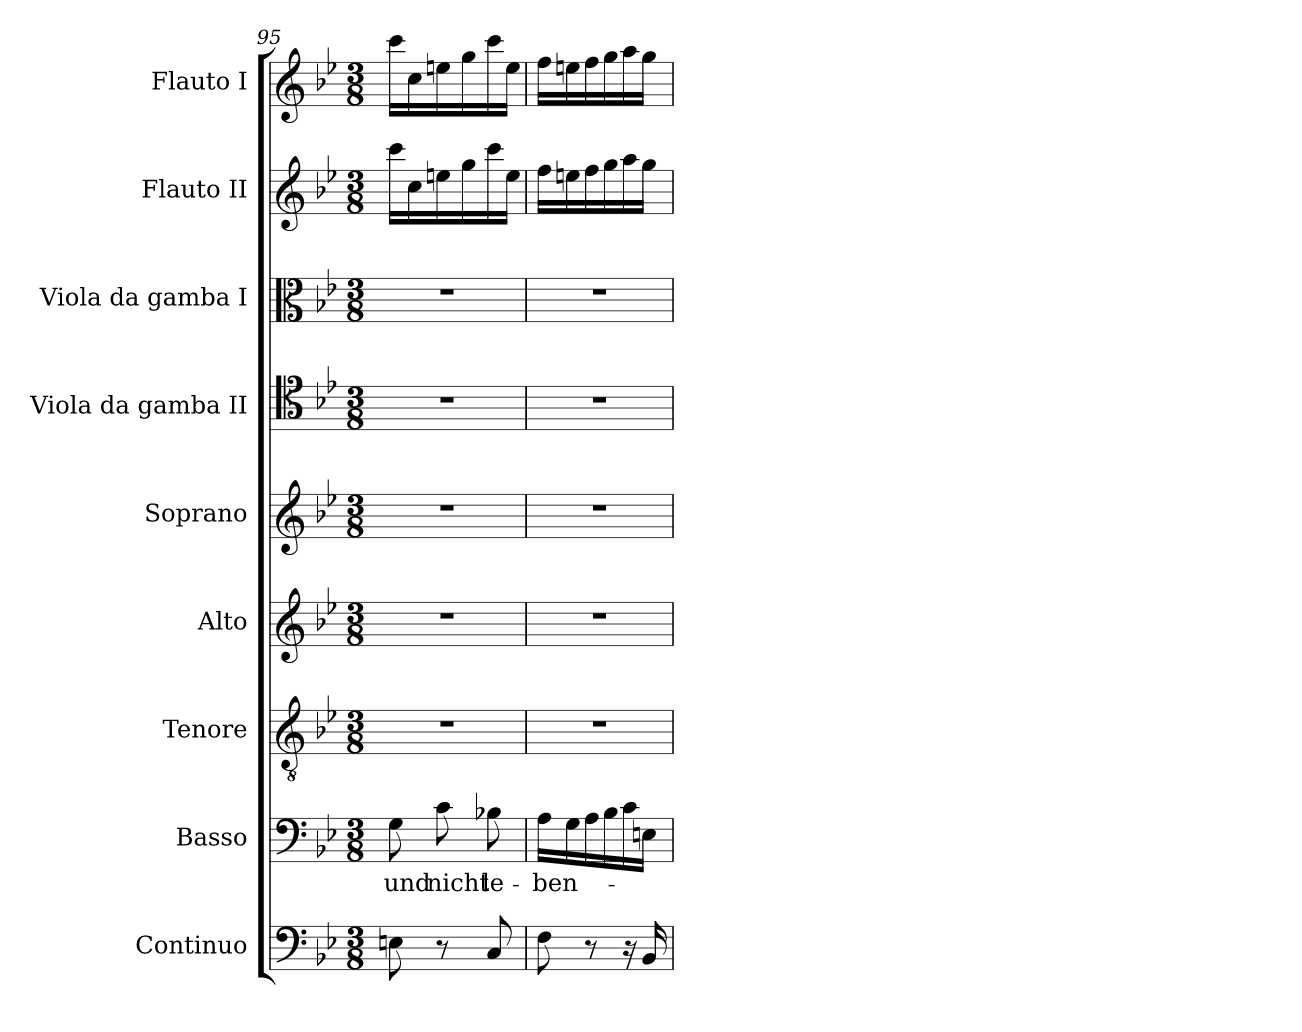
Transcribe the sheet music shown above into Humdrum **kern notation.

**kern	**kern	**text	**kern	**kern	**kern	**kern	**kern	**kern	**kern
*part9	*part8	*part8	*part7	*part6	*part5	*part4	*part3	*part2	*part1
*staff9	*staff8	*staff8	*staff7	*staff6	*staff5	*staff4	*staff3	*staff2	*staff1
*I"Continuo	*I"Basso	*	*I"Tenore	*I"Alto	*I"Soprano	*I"Viola da gamba II	*I"Viola da gamba I	*I"Flauto II	*I"Flauto I
!!LO:LB:g=z
*clefF4	*clefF4	*	*clefGv2	*clefG2	*clefG2	*clefC4	*clefC3	*clefG2	*clefG2
*	*	*	*ITrd7c12	*	*	*	*	*	*
*k[b-e-]	*k[b-e-]	*	*k[b-e-]	*k[b-e-]	*k[b-e-]	*k[b-e-]	*k[b-e-]	*k[b-e-]	*k[b-e-]
*B-:	*B-:	*	*B-:	*B-:	*B-:	*B-:	*B-:	*B-:	*B-:
*M3/8	*M3/8	*	*M3/8	*M3/8	*M3/8	*M3/8	*M3/8	*M3/8	*M3/8
=95	=95	=95	=95	=95	=95	=95	=95	=95	=95
!	!	!LO:LY:b:color=#000000	!LO:N:vis=1	!LO:N:vis=1	!LO:N:vis=1	!LO:N:vis=1	!LO:N:vis=1	!	!
8Eni\	8Gi\	und	4.r	4.r	4.r	4.r	4.r	16ccci\LL	16ccci\LL
.	.	.	.	.	.	.	.	16cci\	16cci\
!	!	!LO:LY:b:color=#000000	!	!	!	!	!	!	!
8r	8ci\	nicht	.	.	.	.	.	16eeni\	16eeni\
.	.	.	.	.	.	.	.	16ggi\	16ggi\
!	!	!LO:LY:b:color=#000000	!	!	!	!	!	!	!
8Ci/	8B-Xi\	le-	.	.	.	.	.	16ccci\	16ccci\
.	.	.	.	.	.	.	.	16eei\JJ	16eei\JJ
=96	=96	=96	=96	=96	=96	=96	=96	=96	=96
!	!	!LO:LY:b:color=#000000	!LO:N:vis=1	!LO:N:vis=1	!LO:N:vis=1	!LO:N:vis=1	!LO:N:vis=1	!	!
8Fi\	16Ai\LL	-ben-	4.r	4.r	4.r	4.r	4.r	16ffi\LL	16ffi\LL
.	16Gi\	.	.	.	.	.	.	16eeni\	16eeni\
8r	16Ai\	.	.	.	.	.	.	16ffi\	16ffi\
.	16B-i\	.	.	.	.	.	.	16ggi\	16ggi\
16r	16ci\	.	.	.	.	.	.	16aai\	16aai\
16BB-i/	16Eni\JJ	.	.	.	.	.	.	16ggi\JJ	16ggi\JJ
=	=	=	=	=	=	=	=	=	=
*-	*-	*-	*-	*-	*-	*-	*-	*-	*-
